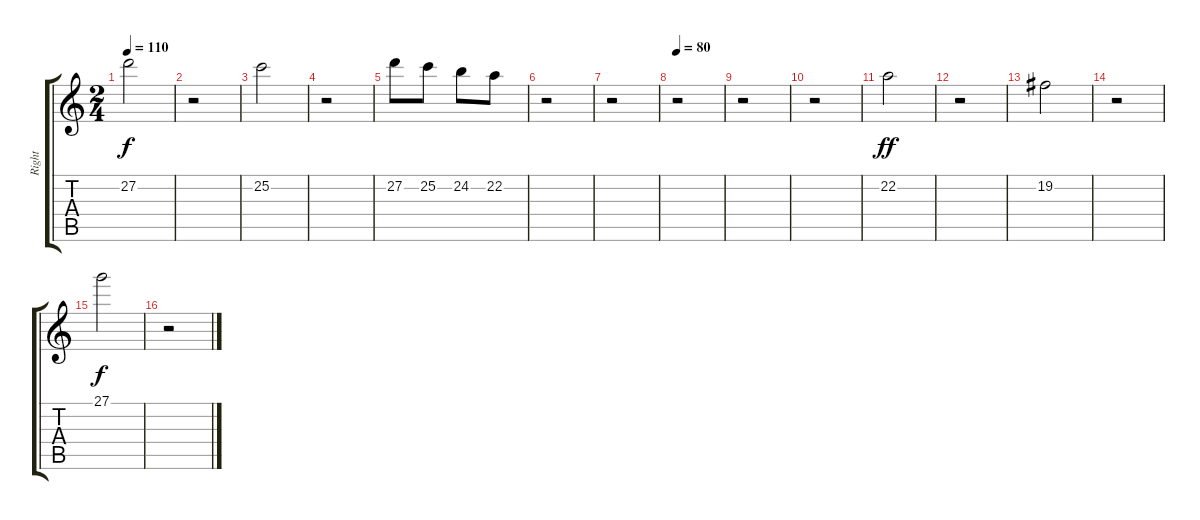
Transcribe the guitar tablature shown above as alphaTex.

\track ("Right" "Right") {instrument fx3crystal}
\staff {score tabs}
\tuning (E4 B3 G3 D3 A2 E2) {hide}
\ts (2 4)
\tempo 110
\clef g2
\ks c
27.2.2{dy f} |
r.2 |
25.2.2 |
r.2 |
27.2.8 25.2.8 24.2.8 22.2.8 |
r.2 |
r.2 |
\tempo 80
r.2 |
r.2 |
r.2 |
22.2.2{dy ff} |
r.2 |
19.2.2 |
r.2 |
27.1.2{dy f} |
r.2
